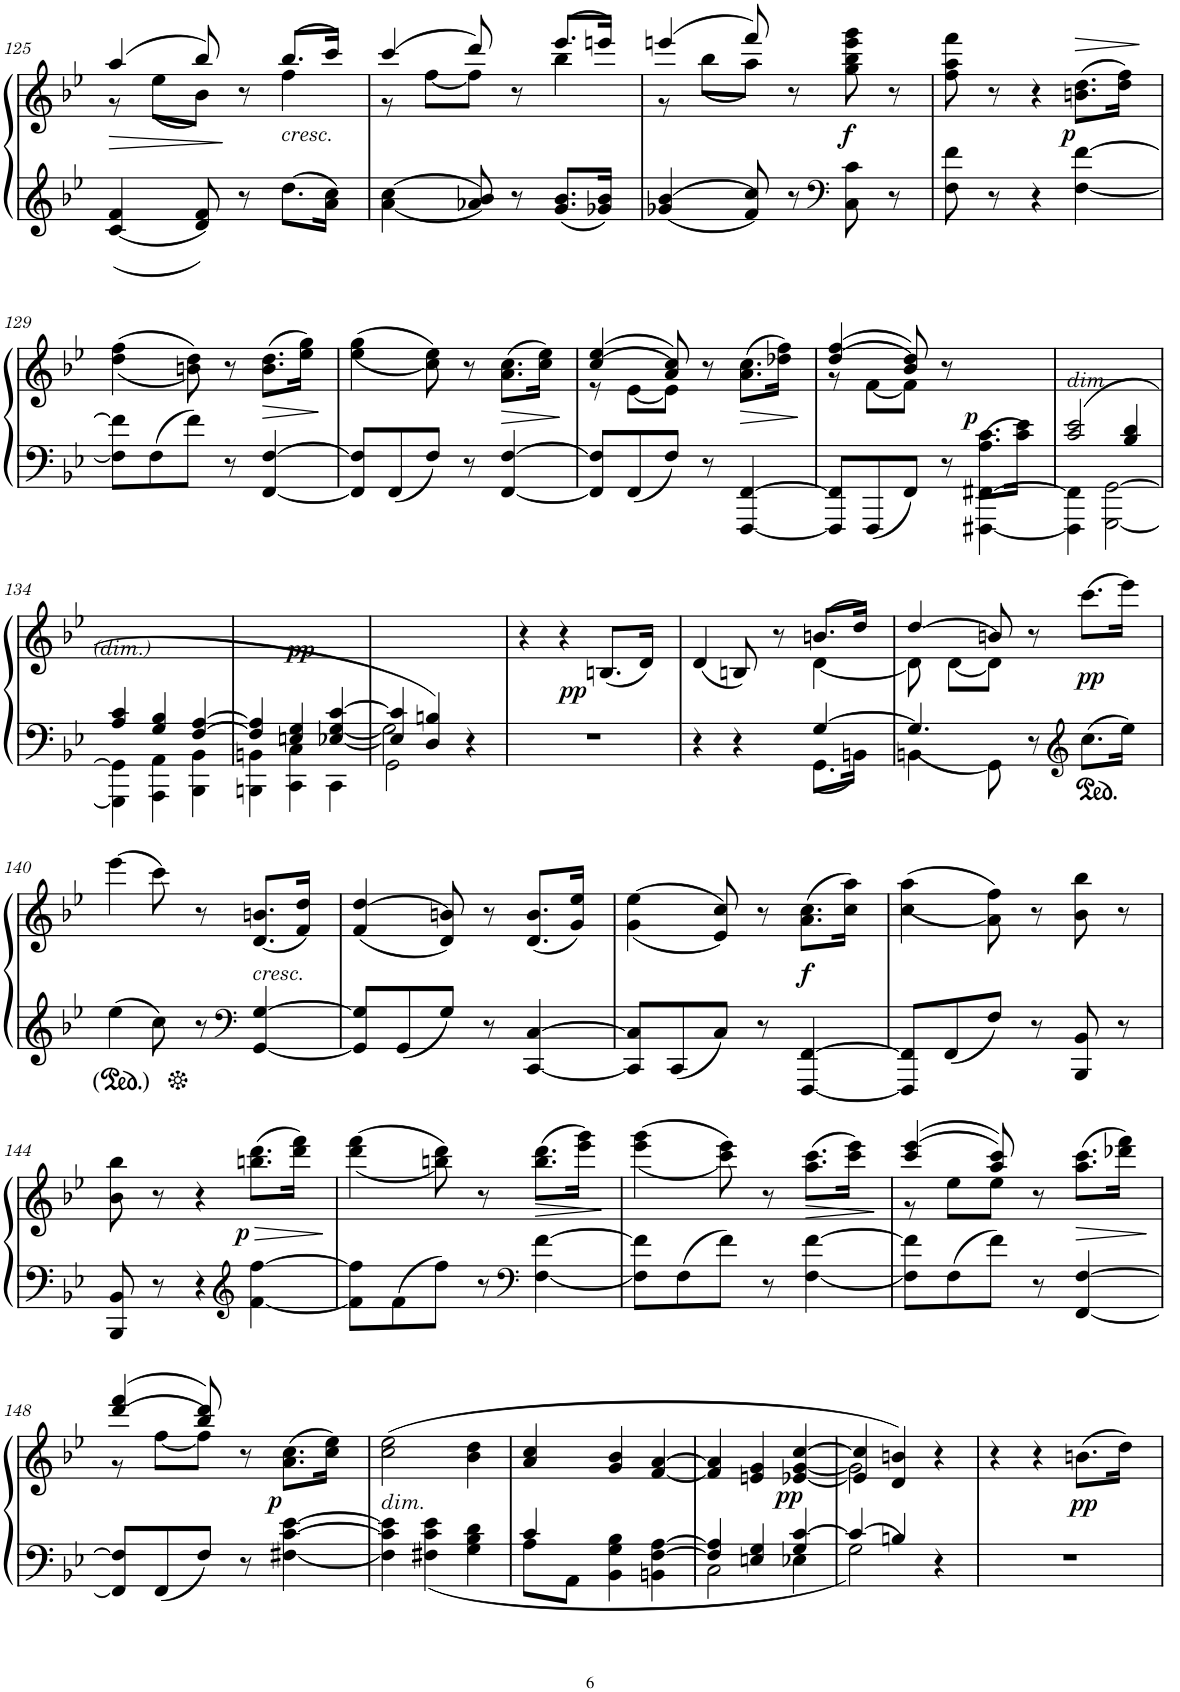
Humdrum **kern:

**kern	**kern	**dynam
*part1	*part1	*part1
*staff2	*staff1	*staff1/2
*I"Piano	*	*
*I'Pno.	*	*
!!LO:PB:g=z
*clefG2	*clefG2	*
*k[b-e-]	*k[b-e-]	*
*M3/4	*M3/4	*
=125	=125	=125
*^	*	*
!	!	!	!LO:HP:b
*	*	*^	*
4c/ 4f/	2ryy	(>4aa/	8r	>
.	.	.	(8ee-\L	.
8d/ 8f/	.	8bb-/)	8b-\J)	.
8r	.	8r	8ryy	]
!	!	!LO:TX:b:i:t=cresc.	!	!
4ryy	8.dd\L	(8.bb-/L	4ff\	.
.	16a\ 16cc\Jk	16ccc/Jk)	.	.
*v	*v	*	*	*
=126	=126	=126	=126
4a\ 4cc\	(4ccc/	8r	.
.	.	[8ff\L	.
8a-X/ 8b-/	8ddd/)	8ff\J]	.
8r	8r	8ryy	.
8.g/ 8.b-/L	(8.eee-/L	4bb-\	.
16g-X/ 16b-/Jk	16eeen/Jk)	.	.
=127	=127	=127	=127
4g-X/ 4b-/	(4eeen/	8r	.
.	.	(<8bb-\L	.
8f/ 8cc/	8fff/)	8aa\J)	.
8r	8r	4.ryy	.
*clefF4	*	*	*
!	!	!	!LO:DY:b
8C\ 8c\	8gg\ 8bb-\ 8eee\ 8ggg\	.	f
8r	8r	.	.
*	*v	*v	*
=128	=128	=128
8F\ 8f\	8ff\ 8aa\ 8fff\	.
8r	8r	.
4r	4r	.
!	!	!LO:HP:b
!	!	!LO:DY:n=1:b
[4F\ [4f\	(8.bn\ 8.dd\L	> p
.	16dd\ 16ff\Jk)	.
.	.	]
!!LO:LB:g=z
=129	=129	=129
8F\] 8f\]L	(<(4dd\ 4ff\	.
8F\	.	.
8f\J	8bn\ 8dd\))	.
8r	8r	.
!	!	!LO:HP:b
[4FF/ [4F/	(8.b\ 8.dd\L	>
.	16ee-\ 16gg\Jk)	.
.	.	]
=130	=130	=130
8FF/] 8F/]L	(<(4ee-\ 4gg\	.
8FF/	.	.
8F/J	8cc\ 8ee-\))	.
8r	8r	.
!	!	!LO:HP:b
[4FF/ [4F/	(8.a\ 8.cc\L	>
.	16cc\ 16ee-\Jk)	.
.	.	]
=131	=131	=131
*	*^	*
8FF/] 8F/]L	(>(4cc/ 4ee-/	8r	.
8FF/	.	[8e-\L	.
8F/J	8a/ 8cc/))	8e-\J]	.
8r	8r	4.ryy	.
!	!	!	!LO:HP:b
[4FFF/ [4FF/	(>8.a\ 8.cc\L	.	>
.	16dd-X\ 16ff\Jk)	.	.
*	*v	*v	*
.	.	]
=132	=132	=132
*^	*^	*
2ryy	8FFF/] 8FF/]L	((>4dd/ 4ff/	8r	.
.	8FFF/	.	[8f\L	.
.	8FF/J	8b-/ 8dd/))	8f\J]	.
.	8r	8r	4ryy	.
!	!	!	!	!LO:DY:b
8.A\ 8.c\L	[4FFF#X\ [4FF#X\	4ryy	.	p
.	.	.	8ryy	.
16c\ 16e-\Jk	.	.	.	.
*	*	*v	*v	*
=133	=133	=133	=133
!	!	!LO:TX:b:i:t=dim.	!
2c/ 2e-/	4FFF#\] 4FF#\]	2.ryy	.
.	[2GGG\ [2GG\	.	.
4B-/ 4d/	.	.	.
!!LO:LB:g=z
=134	=134	=134	=134
4A/ 4c/	4GGG\] 4GG\]	2.ryy	.
4G/ 4B-/	4AAA\ 4AA\	.	.
[>4F/ [4A/	4BBB-\ 4BB-\	.	.
=135	=135	=135	=135
4F/] 4A/]	4BBBn\ 4BBn\	4ryy	.
!	!	!	!LO:DY:a
4En/ 4G/	4CC\ 4C\	2ryy	pp
[4E-X/ [4G/ [4c/	4CC\	.	.
=136	=136	=136	=136
*	*^	*	*
4E-/] 4c/]	2GG\	2G\]	2ryy	.
4D/ 4Bn/	.	.	.	.
4ryy	4ryy	4ryy	4r	.
*v	*v	*v	*	*
=137	=137	=137
2.r	4r	.
!	!	!LO:DY:b
.	4r	pp
.	(8.Bn/L	.
.	16d/Jk)	.
=138	=138	=138
*^	*^	*
4r	2ryy	(<4d/	2ryy	.
4r	.	8Bn/)	.	.
.	.	8r	.	.
[4G/	8.GG\L	(8.bn/L	[4d\	.
.	16BBn\Jk	16dd/Jk)	.	.
=139	=139	=139	=139	=139
4.G/]	4BBn\	(4dd/	8d\]	.
.	.	.	[8d\L	.
.	8GG\	8bn/)	8d\J]	.
8r	8ryy	8r	8ryy	.
*clefG2	*	*	*	*
!	!	!	!	!LO:DY:b
8.cc\L	4ryy	(>8.ccc\L	4ryy	pp
16ee-\Jk	.	16eee-\Jk)	.	.
*v	*v	*	*	*
*	*v	*v	*
!!LO:LB:g=z
=140	=140	=140
4ee-\	(4eee-\	.
8cc\	8ccc\)	.
8r	8r	.
*clefF4	*	*
!	!LO:TX:b:i:t=cresc.	!
[4GG/ [4G/	(8.d/ 8.bn/L	.
.	16f/ 16dd/Jk)	.
=141	=141	=141
8GG/] 8G/]L	((>4f/ 4dd/	.
8GG/	.	.
8G/J	8d/ 8bn/))	.
8r	8r	.
[4CC/ [4C/	(8.d/ 8.b/L	.
.	16g/ 16ee-/Jk)	.
=142	=142	=142
8CC/] 8C/]L	(<(4g\ 4ee-\	.
8CC/	.	.
8C/J	8e-/ 8cc/))	.
8r	8r	.
!	!	!LO:DY:b
[4FFF/ [4FF/	(8.a\ 8.cc\L	f
.	16cc\ 16aa\Jk)	.
=143	=143	=143
8FFF/] 8FF/]L	(<(4cc\ 4aa\	.
8FF/	.	.
8F/J	8a\ 8ff\))	.
8r	8r	.
8BBB-/ 8BB-/	8b-\ 8bb-\	.
8r	8r	.
!!LO:LB:g=z
=144	=144	=144
8BBB-/ 8BB-/	8b-\ 8bb-\	.
8r	8r	.
4r	4r	.
*clefG2	*	*
!	!	!LO:HP:b
!	!	!LO:DY:n=1:b
[4f\ [4ff\	(8.bbn\ 8.ddd\L	> p
.	16ddd\ 16fff\Jk)	.
.	.	]
=145	=145	=145
8f\] 8ff\]L	(<(4ddd\ 4fff\	.
8f\	.	.
8ff\J	8bbn\ 8ddd\))	.
8r	8r	.
*clefF4	*	*
!	!	!LO:HP:b
[4F\ [4f\	(8.bb\ 8.ddd\L	>
.	16eee-\ 16ggg\Jk)	.
.	.	]
=146	=146	=146
8F\] 8f\]L	(<(4eee-\ 4ggg\	.
8F\	.	.
8f\J	8ccc\ 8eee-\))	.
8r	8r	.
!	!	!LO:HP:b
[4F\ [4f\	(8.aa\ 8.ccc\L	>
.	16ccc\ 16eee-\Jk)	.
.	.	]
=147	=147	=147
*	*^	*
8F\] 8f\]L	(>(4ccc/ 4eee-/	8r	.
8F\	.	[8ee-\L	.
8f\J	8aa/ 8ccc/))	8ee-\J]	.
8r	8r	4.ryy	.
!	!	!	!LO:HP:b
[4FF/ [4F/	(>8.aa\ 8.ccc\L	.	>
.	16ddd-X\ 16fff\Jk)	.	.
*	*v	*v	*
.	.	]
!!LO:LB:g=z
=148	=148	=148
*	*^	*
8FF/] 8F/]L	(>(4ddd/ 4fff/	8r	.
8FF/	.	[8ff\L	.
8F/J	8bb-/ 8ddd/))	8ff\J]	.
8r	8r	4.ryy	.
!	!	!	!LO:DY:b
[4F#X\ [4c\ [4e-\	(>8.a\ 8.cc\L	.	p
.	16cc\ 16ee-\Jk)	.	.
*	*v	*v	*
=149	=149	=149
!	!LO:TX:b:i:t=dim.	!
4F#\] 4c\] 4e-\]	(>2cc\ 2ee-\	.
4F#X\ 4c\ 4e-\	.	.
4G\ 4B-\ 4d\	4b-\ 4dd\	.
=150	=150	=150
*^	*	*
4c/	8A\L	4a/ 4cc/	.
.	8AA\J	.	.
4BB-\ 4G\ 4B-\	2ryy	4g/ 4b-/	.
4BBn\ [>4F\ [>4A\	.	[4f/ [4a/	.
=151	=151	=151	=151
4F/] 4A/]	2C\	4f/] 4a/]	.
4En/ 4G/	.	4en/ 4g/	.
!	!	!	!LO:DY:b
4G/ [4c/	4E-X\	[<4e-X/ [<4g/ [4cc/	pp
=152	=152	=152	=152
*	*	*^	*
4c/]	2G\	4e-/] 4cc/]	2g\]	.
4Bn/	.	4d/ 4bn/)	.	.
4r	4ryy	4r	4ryy	.
*v	*v	*	*	*
*	*v	*v	*
=153	=153	=153
2.r	4r	.
.	4r	.
!	!	!LO:DY:b
.	(8.bn\L	pp
.	16dd\Jk)	.
=	=	=
*-	*-	*-
